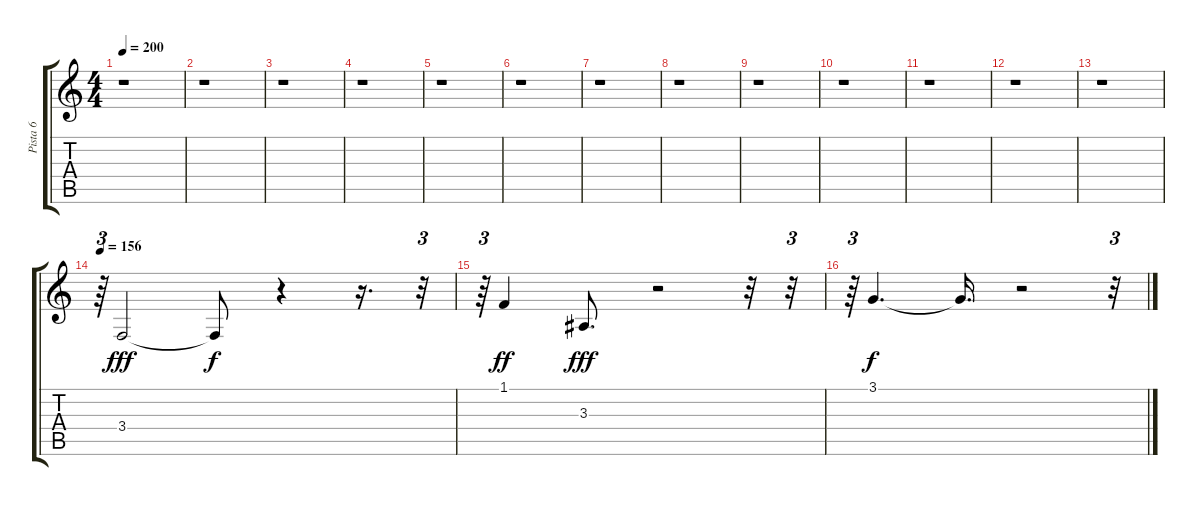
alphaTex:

\track ("Pista 6" "Pista 6") {instrument trumpet}
\staff {score tabs}
\tuning (E4 B3 G3 D3 A2 E2) {hide}
\ts (4 4)
\tempo 200
\clef g2
\ks c
r.1{dy f} |
r.1 |
r.1 |
r.1 |
r.1 |
r.1 |
r.1 |
r.1 |
r.1 |
r.1 |
r.1 |
r.1 |
r.1 |
\tempo 156
r.64{tu (3 2)} 3.4.2{dy fff} 3.4{t}.8{dy f} r.4 r.16{d} r.32{tu (3 2)} |
r.64{tu (3 2)} 1.1.4{dy ff} 3.3.8{d dy fff} r.2 r.32 r.32{tu (3 2)} |
r.64{tu (3 2)} 3.1.4{d dy f} 3.1{t}.16{d} r.2 r.32{tu (3 2)}
